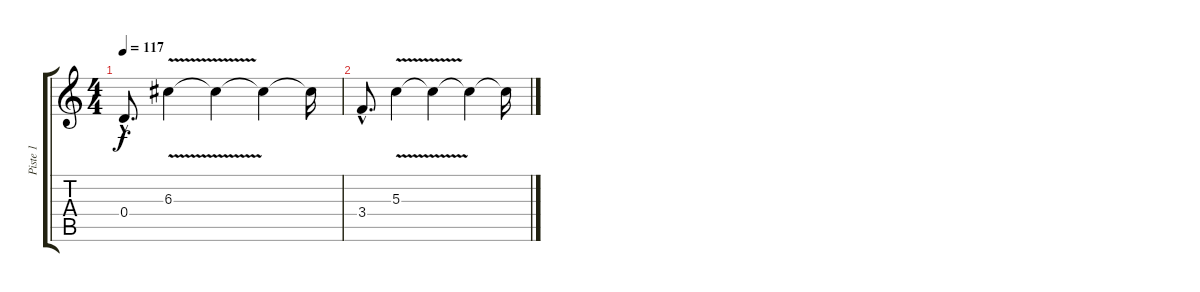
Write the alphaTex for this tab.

\track ("Piste 1" "Piste 1") {instrument electricguitarclean}
\staff {score tabs}
\tuning (E4 B3 G3 D3 A2 E2) {hide}
\ts (4 4)
\tempo 117
\clef g2
\ks c
0.4{hac}.8{d dy f} 6.3{v}.4 6.3{t}.4 6.3{t}.4 6.3{t}.16 |
3.4{hac}.8{d} 5.3{v}.4 5.3{t}.4 5.3{t}.4 5.3{t}.16
